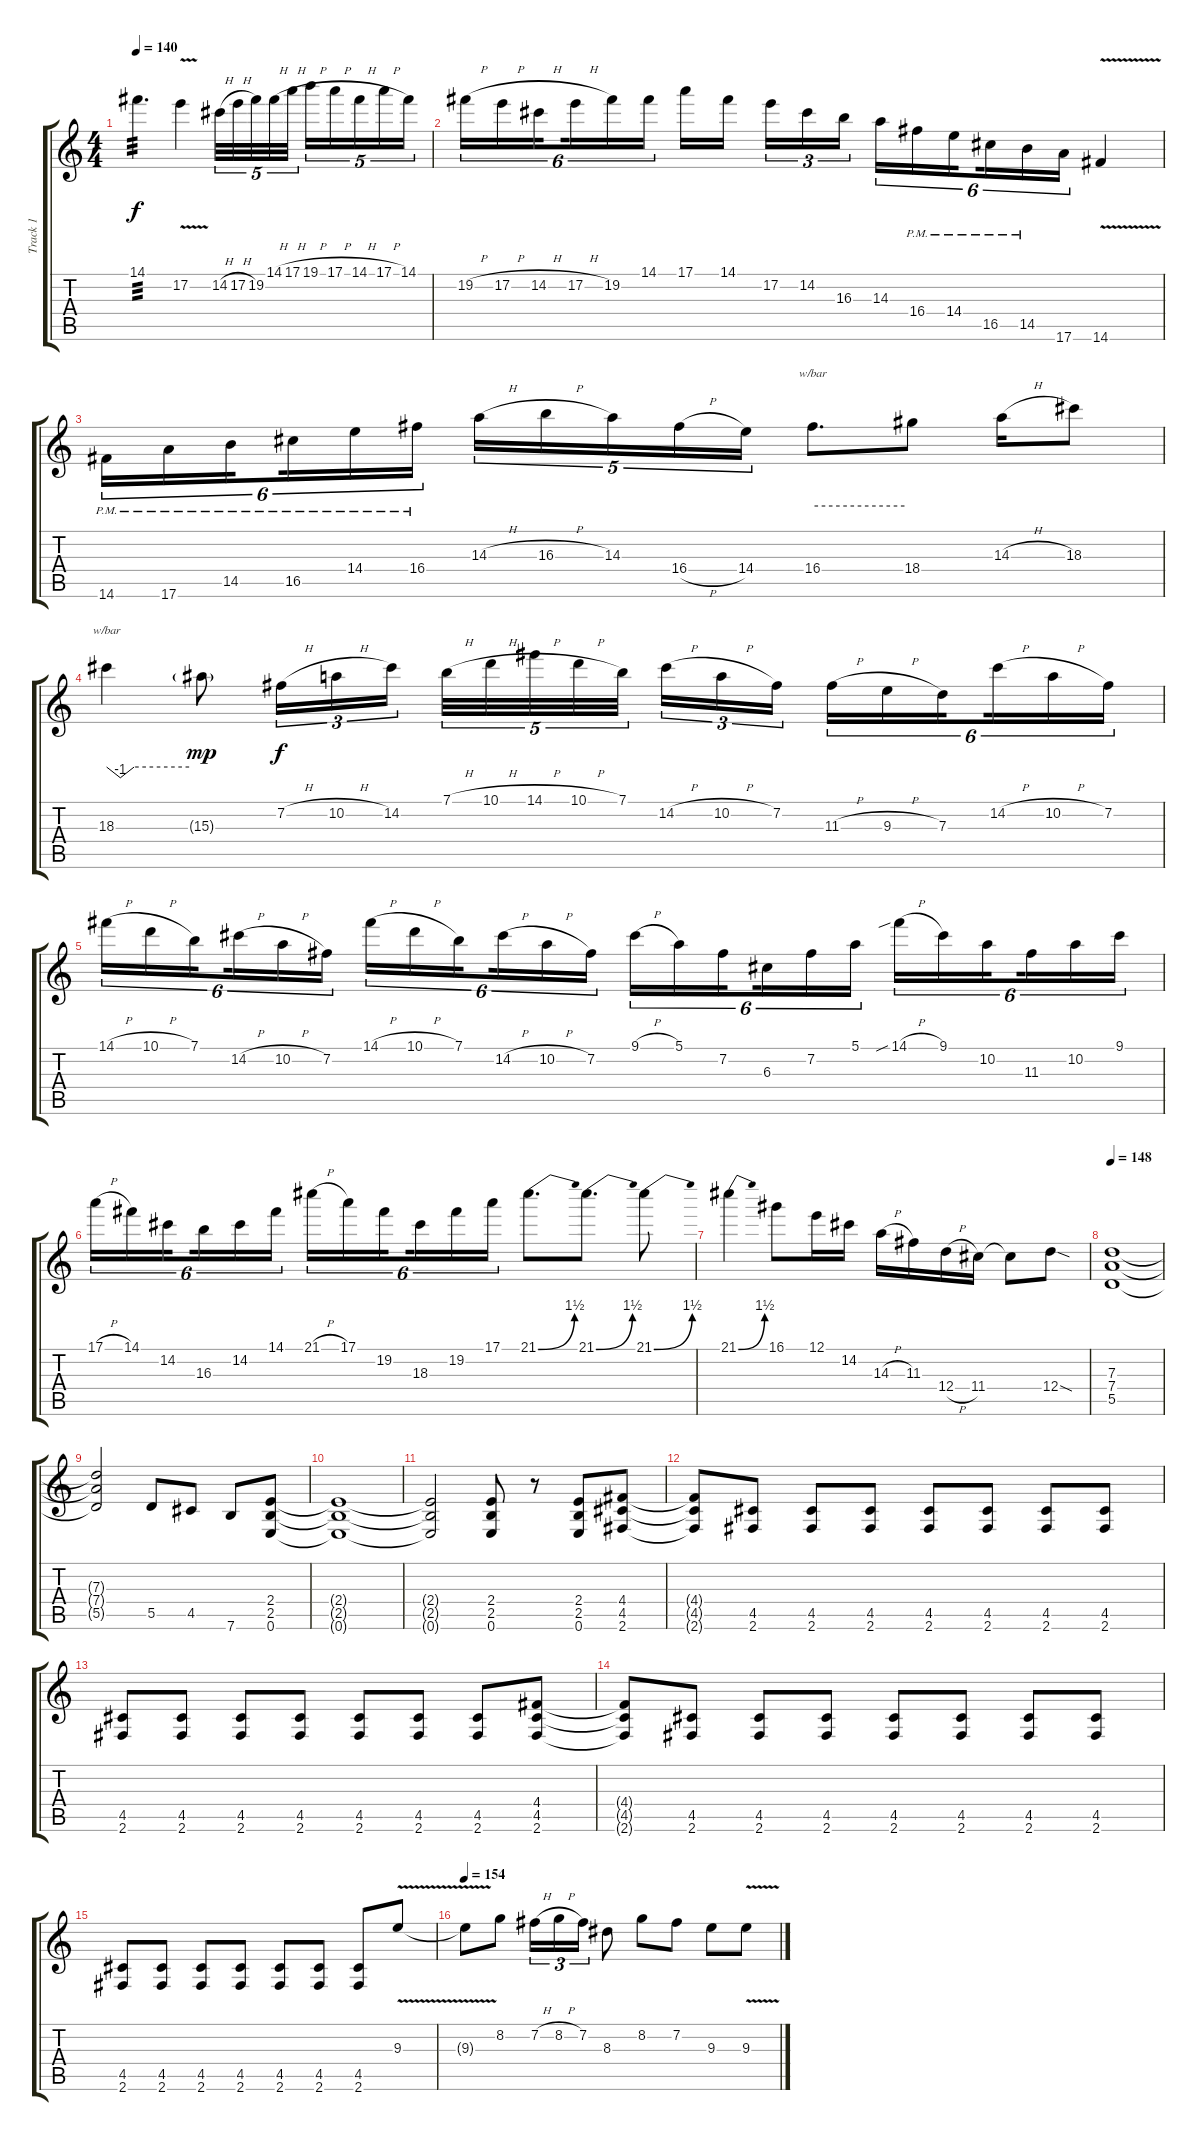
\track ("Track 1" "Track 1") {instrument distortionguitar}
\staff {score tabs}
\tuning (E4 B3 G3 D3 A2 E2) {hide}
\ts (4 4)
\tempo 140
\clef g2
\ks c
14.1.4{d tp 3 dy f} 17.2{v}.4 14.2{h}.32{tu (5 4)} 17.2{h}.32{tu (5 4)} 19.2.32{tu (5 4)} 14.1{h}.32{tu (5 4)} 17.1{h}.32{tu (5 4)} 19.1{h}.16{tu (5 4)} 17.1{h}.16{tu (5 4)} 14.1{h}.16{tu (5 4)} 17.1{h}.16{tu (5 4)} 14.1.16{tu (5 4)} |
19.2{h}.16{tu (6 4)} 17.2{h}.16{tu (6 4)} 14.2{h}.16{tu (6 4) beam splitsecondary} 17.2{h}.16{tu (6 4)} 19.2.16{tu (6 4)} 14.1.16{tu (6 4)} 17.1.16 14.1.16{beam splitsecondary} 17.2.16{tu (3 2)} 14.2.16{tu (3 2)} 16.3.16{tu (3 2)} 14.3.16{tu (6 4)} 16.4{pm}.16{tu (6 4)} 14.4{pm}.16{tu (6 4) beam splitsecondary} 16.5{pm}.16{tu (6 4)} 14.5{pm}.16{tu (6 4)} 17.6.16{tu (6 4)} 14.6{v}.4 |
14.6{pm}.16{tu (6 4)} 17.6{pm}.16{tu (6 4)} 14.5{pm}.16{tu (6 4) beam splitsecondary} 16.5{pm}.16{tu (6 4)} 14.4{pm}.16{tu (6 4)} 16.4{pm}.16{tu (6 4)} 14.3{h}.16{tu (5 4)} 16.3{h}.16{tu (5 4)} 14.3.16{tu (5 4)} 16.4{h}.16{tu (5 4)} 14.4.16{tu (5 4)} 16.4.8{d tbe (hold default 0 0 60 0)} 18.4.8 14.3{h}.16 18.3.8 |
18.3.4{tbe (custom default 0 0 10 -4 20 0 60 0)} 15.3{g}.8{dy mp} 7.2{h}.16{tu (3 2) dy f} 10.2{h}.16{tu (3 2)} 14.2.16{tu (3 2)} 7.1{h}.32{tu (5 4)} 10.1{h}.32{tu (5 4)} 14.1{h}.32{tu (5 4)} 10.1{h}.32{tu (5 4)} 7.1.32{tu (5 4) beam splitsecondary} 14.2{h}.16{tu (3 2)} 10.2{h}.16{tu (3 2)} 7.2.16{tu (3 2)} 11.3{h}.16{tu (6 4)} 9.3{h}.16{tu (6 4)} 7.3.16{tu (6 4) beam splitsecondary} 14.2{h}.16{tu (6 4)} 10.2{h}.16{tu (6 4)} 7.2.16{tu (6 4)} |
14.1{h}.16{tu (6 4)} 10.1{h}.16{tu (6 4)} 7.1.16{tu (6 4) beam splitsecondary} 14.2{h}.16{tu (6 4)} 10.2{h}.16{tu (6 4)} 7.2.16{tu (6 4)} 14.1{h}.16{tu (6 4)} 10.1{h}.16{tu (6 4)} 7.1.16{tu (6 4) beam splitsecondary} 14.2{h}.16{tu (6 4)} 10.2{h}.16{tu (6 4)} 7.2.16{tu (6 4)} 9.1{h}.16{tu (6 4)} 5.1.16{tu (6 4)} 7.2.16{tu (6 4) beam splitsecondary} 6.3.16{tu (6 4)} 7.2.16{tu (6 4)} 5.1.16{tu (6 4)} 14.1{sib h}.16{tu (6 4)} 9.1.16{tu (6 4)} 10.2.16{tu (6 4) beam splitsecondary} 11.3.16{tu (6 4)} 10.2.16{tu (6 4)} 9.1.16{tu (6 4)} |
17.1{h}.16{tu (6 4)} 14.1.16{tu (6 4)} 14.2.16{tu (6 4) beam splitsecondary} 16.3.16{tu (6 4)} 14.2.16{tu (6 4)} 14.1.16{tu (6 4)} 21.1{h}.16{tu (6 4)} 17.1.16{tu (6 4)} 19.2.16{tu (6 4) beam splitsecondary} 18.3.16{tu (6 4)} 19.2.16{tu (6 4)} 17.1.16{tu (6 4)} 21.1{be (bend 0 0 60 6)}.8{d} 21.1{be (bend 0 0 60 6)}.8{d} 21.1{be (bend 0 0 60 6)}.8 |
21.1{be (bend 0 0 60 6)}.4 16.1.8 12.1.16 14.2.16 14.3{h}.16 11.3.16 12.4{h}.16 11.4.16 11.4{t}.8 12.4{sod}.8 |
\tempo 148
(7.3 7.4 5.5).1 |
(7.3{t} 7.4{t} 5.5{t}).2 5.5.8 4.5.8 7.6.8 (2.4 2.5 0.6).8 |
(2.4{t} 2.5{t} 0.6{t}).1 |
(2.4{t} 2.5{t} 0.6{t}).2 (2.4 2.5 0.6).8 r.8 (2.4 2.5 0.6).8 (4.4 4.5 2.6).8 |
(4.4{t} 4.5{t} 2.6{t}).8 (4.5 2.6).8 (4.5 2.6).8 (4.5 2.6).8 (4.5 2.6).8 (4.5 2.6).8 (4.5 2.6).8 (4.5 2.6).8 |
(4.5 2.6).8 (4.5 2.6).8 (4.5 2.6).8 (4.5 2.6).8 (4.5 2.6).8 (4.5 2.6).8 (4.5 2.6).8 (4.4 4.5 2.6).8 |
(4.4{t} 4.5{t} 2.6{t}).8 (4.5 2.6).8 (4.5 2.6).8 (4.5 2.6).8 (4.5 2.6).8 (4.5 2.6).8 (4.5 2.6).8 (4.5 2.6).8 |
(4.5 2.6).8 (4.5 2.6).8 (4.5 2.6).8 (4.5 2.6).8 (4.5 2.6).8 (4.5 2.6).8 (4.5 2.6).8 9.3{v}.8 |
\tempo 154
9.3{t}.8 8.2.8 7.2{h}.16{tu (3 2)} 8.2{h}.16{tu (3 2)} 7.2.16{tu (3 2)} 8.3.8 8.2.8 7.2.8 9.3.8 9.3{v}.8
